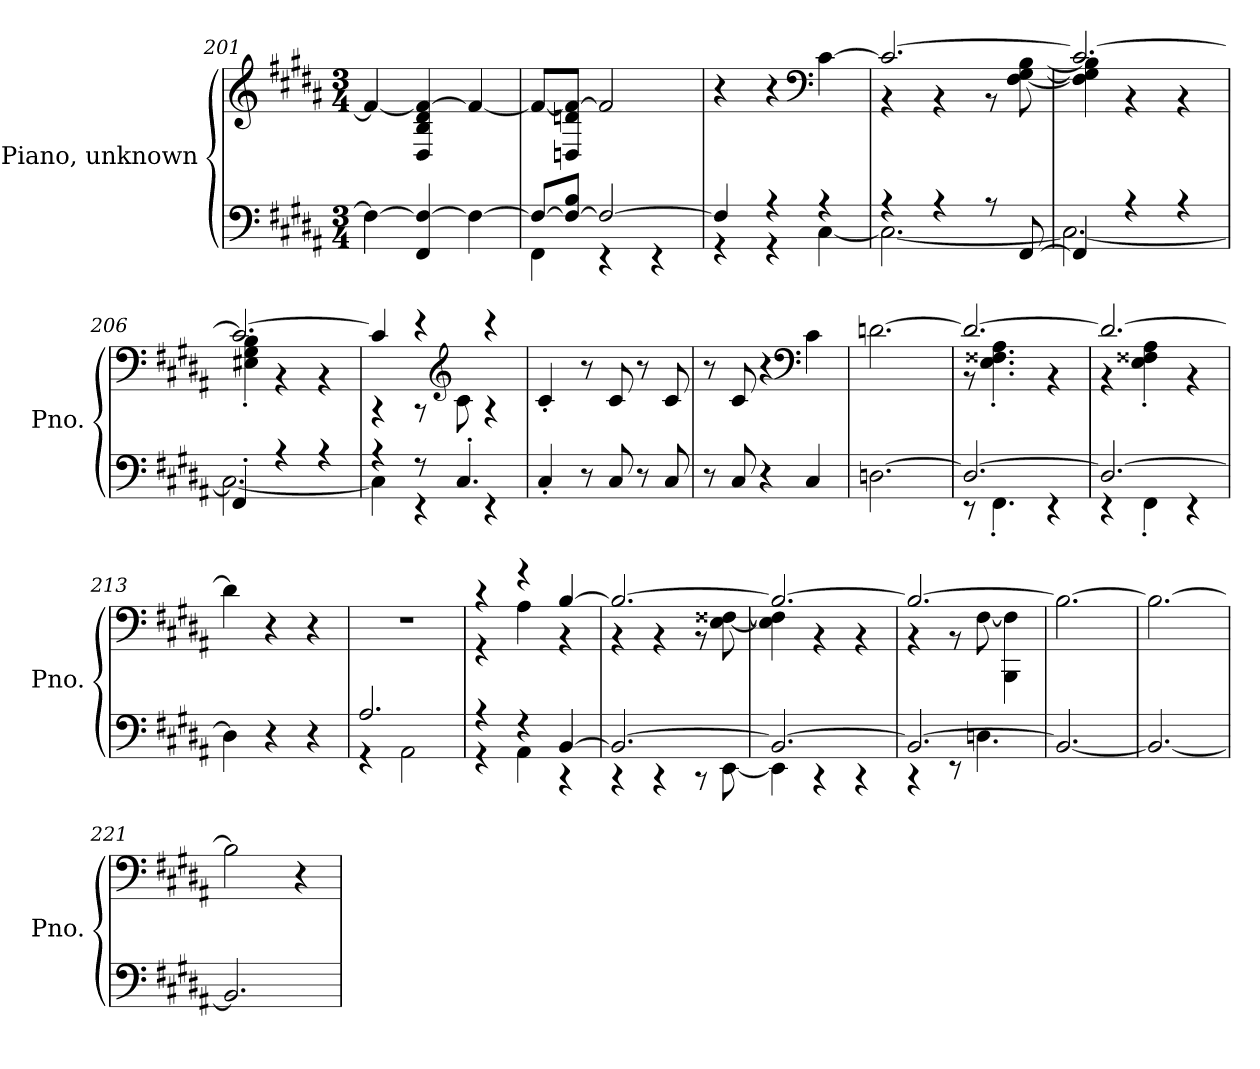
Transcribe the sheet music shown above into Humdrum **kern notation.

**kern	**kern
*part1	*part1
*staff2	*staff1
*I"Piano, unknown	*
*I'Pno.	*
*clefF4	*clefG2
*k[f#c#g#d#a#]	*k[f#c#g#d#a#]
*M3/4	*M3/4
=201	=201
4F#\_	4f#/_
4FF#/ 4F#/_	4D#/ 4B/ 4d#/ 4f#/_
4F#\_	4f#/_
=202	=202
*^	*
8F#/L_	4FF#\	8f#/L_
8F#/_ 8B/J	.	8Dn/ 8dn/ 8f#/_J
2F#/_	4r	2f#/]
.	4r	.
=203	=203	=203
4F#/]	4r	4r
4r	4r	4r
*	*	*clefF4
4r	[4C#\	[4c#\
=204	=204	=204
*	*	*^
4r	2.C#\_	2.c#/_	4r
4r	.	.	4r
8r	.	.	8r
[8FF#/	.	.	[8F#\ [8G#\ [8B\
=205	=205	=205	=205
4FF#/]	2.C#\_	2.c#/_	4F#\] 4G#\] 4B\]
4r	.	.	4r
4r	.	.	4r
=206	=206	=206	=206
4FF#'/	2.C#\_	2.c#/_	4E#X\' 4G#\' 4B\'
4r	.	.	4r
4r	.	.	4r
!!LO:LB:g=z	!!
=207	=207	=207	=207
4r	4C#\]	4c#/]	4r
8r	4r	4r	8r
*	*	*clefG2	*
4.C#'/	.	.	8c#\
.	4r	4r	4r
*v	*v	*	*
*	*v	*v
=208	=208
4C#'/	4c#'/
8r	8r
8C#/	8c#/
8r	8r
8C#/	8c#/
=209	=209
8r	8r
8C#/	8c#/
4r	4r
*	*clefF4
4C#/	4c#\
=210	=210
[2.Dn\	[2.dn\
=211	=211
*^	*^
2.D/_	8r	2.d/_	8r
.	4.FF#'\	.	4.E\' 4.F##X\' 4.A#\'
.	4r	.	4r
=212	=212	=212	=212
2.D/_	4r	2.d/_	4r
.	4FF#'\	.	4E\' 4F##X\' 4A#\'
.	4r	.	4r
*v	*v	*	*
*	*v	*v
=213	=213
4D\]	4d\]
4r	4r
4r	4r
=214	=214
*^	*
2.A#/	4r	2.r
.	2AA#\	.
!!LO:LB:g=z
=215	=215	=215
*	*	*^
4r	4r	4r	4r
4r	4AA#\	4r	4A#\
[4BB/	4r	[4B/	4r
=216	=216	=216	=216
2.BB/_	4r	2.B/_	4r
.	4r	.	4r
.	8r	.	8r
.	[8EE\	.	[8E\ [8F##X\
=217	=217	=217	=217
2.BB/_	4EE\]	2.B/_	4E\] 4F##\]
.	4r	.	4r
.	4r	.	4r
=218	=218	=218	=218
2.BB/_	4r	2.B/_	4r
.	8r	.	8r
.	4.Dn\	.	[8F#\
.	.	.	4BBB\ 4F#\]
*v	*v	*	*
*	*v	*v
=219	=219
2.BB/_	2.B\_
=220	=220
2.BB/_	2.B\_
=221	=221
2.BB/]	2B\]
.	4r
=	=
*-	*-
